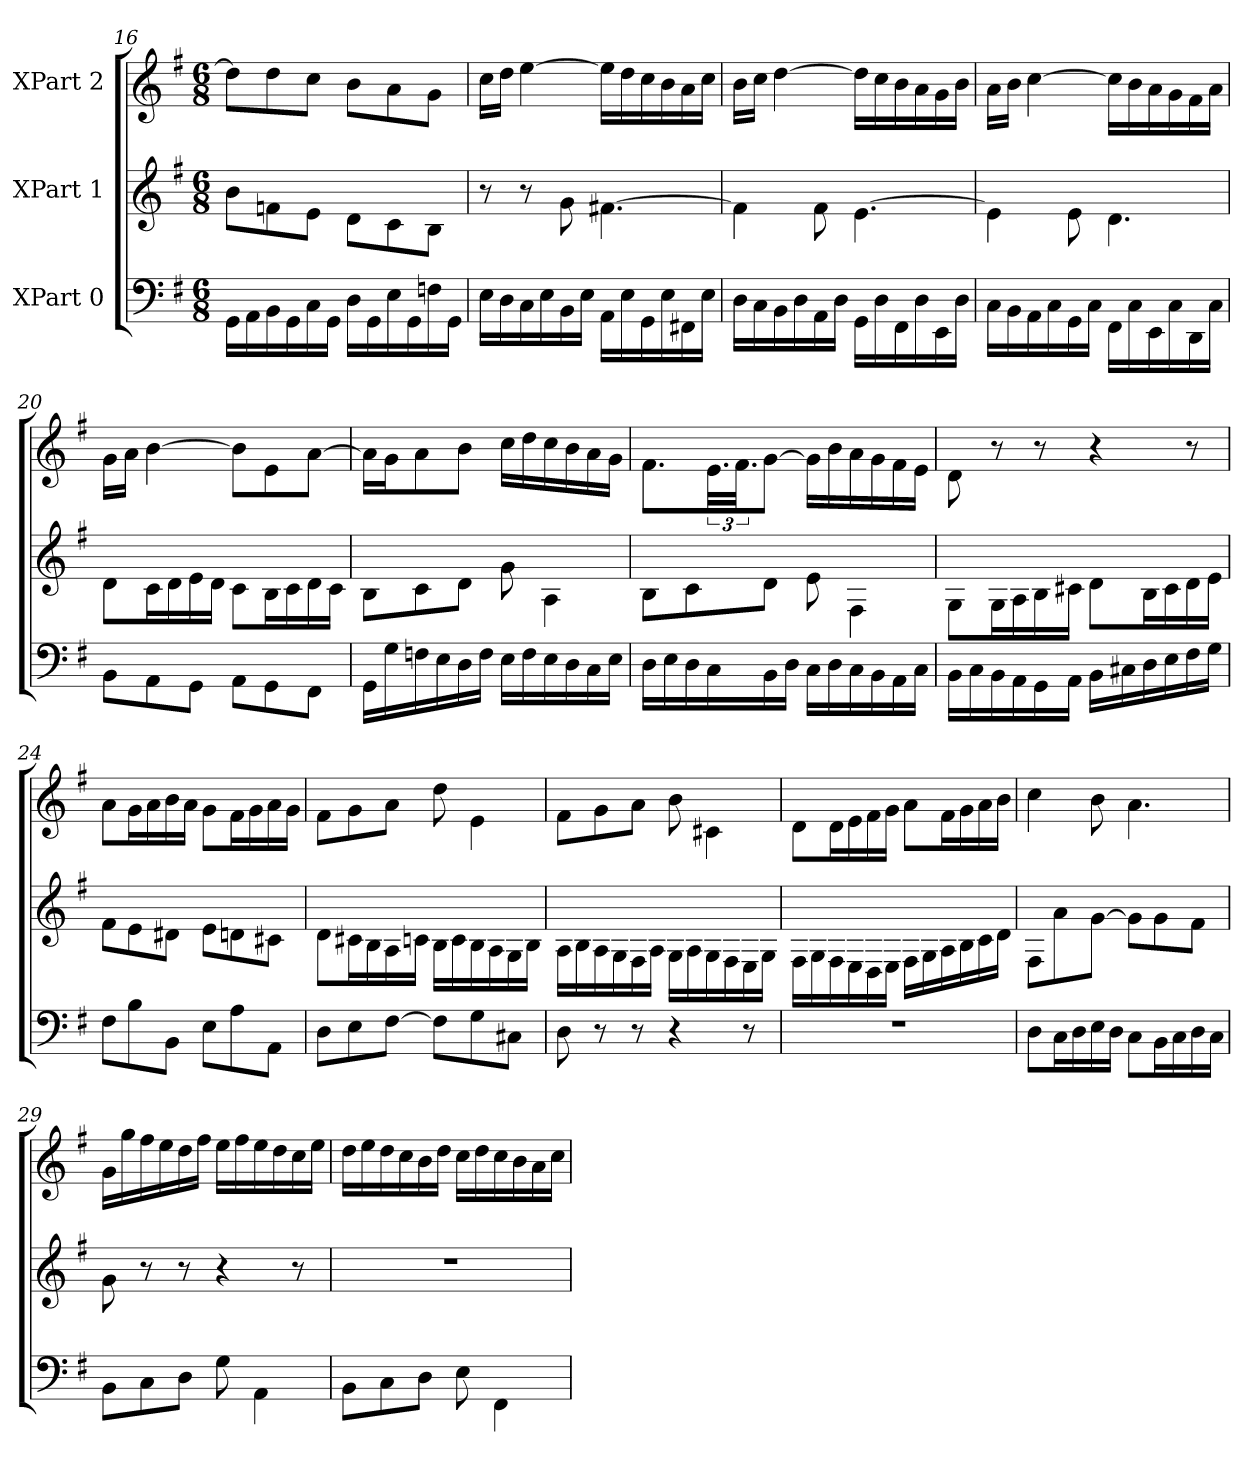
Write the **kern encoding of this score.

**kern	**kern	**kern
*part3	*part2	*part1
*staff3	*staff2	*staff1
*I"XPart 0	*I"XPart 1	*I"XPart 2
*clefF4	*clefG2	*clefG2
*k[f#]	*k[f#]	*k[f#]
*M6/8	*M6/8	*M6/8
=16	=16	=16
16GG\L	8b\L	8dd\L]
16AA\	.	.
16BB\	8fn\	8dd\
16GG\	.	.
16C\	8e\J	8cc\J
16GG\J	.	.
16D\L	8d\L	8b\L
16GG\	.	.
16E\	8c\	8a\
16GG\	.	.
16Fn\	8B\J	8g\J
16GG\J	.	.
=17	=17	=17
16E\L	8r	16cc\L
16D\	.	16dd\J
16C\	8r	[4ee\
16E\	.	.
16BB\	8g\	.
16E\J	.	.
16AA\L	[4.f#X\	16ee\L]
16E\	.	16dd\
16GG\	.	16cc\
16E\	.	16b\
16FF#X\	.	16a\
16E\J	.	16cc\J
=18	=18	=18
16D\L	4f#\]	16b\L
16C\	.	16cc\J
16BB\	.	[4dd\
16D\	.	.
16AA\	8f#\	.
16D\J	.	.
16GG\L	[4.e\	16dd\L]
16D\	.	16cc\
16FF#\	.	16b\
16D\	.	16a\
16EE\	.	16g\
16D\J	.	16b\J
=19	=19	=19
16C\L	4e\]	16a\L
16BB\	.	16b\J
16AA\	.	[4cc\
16C\	.	.
16GG\	8e\	.
16C\J	.	.
16FF#\L	4.d\	16cc\L]
16C\	.	16b\
16EE\	.	16a\
16C\	.	16g\
16DD\	.	16f#\
16C\J	.	16a\J
=20	=20	=20
8BB\L	8d\L	16g\L
.	.	16a\J
8AA\	16c\	[4b\
.	16d\	.
8GG\J	16e\	.
.	16d\J	.
8AA\L	8c\L	8b\L]
8GG\	16B\	8e\
.	16c\	.
8FF#\J	16d\	[8a\J
.	16c\J	.
=21	=21	=21
16GG\L	8B\L	16a\L]
16G\	.	16g\
16Fn\	8c\	8a\
16E\	.	.
16D\	8d\J	8b\J
16F\J	.	.
16E\L	8g\	16cc\L
16F\	.	16dd\
16E\	4A\	16cc\
16D\	.	16b\
16C\	.	16a\
16E\J	.	16g\J
=22	=22	=22
16D\L	8B\L	8.f#\L
16E\	.	.
16D\	8c\	.
16C\	.	48.e\
.	.	48.f#\
16BB\	8d\J	[8g\J
16D\J	.	.
16C\L	8e\	16g\L]
16D\	.	16b\
16C\	4F#\	16a\
16BB\	.	16g\
16AA\	.	16f#\
16C\J	.	16e\J
=23	=23	=23
16BB\L	8G\L	8d\
16C\	.	.
16BB\	16G\	8r
16AA\	16A\	.
16GG\	16B\	8r
16AA\J	16c#X\J	.
16BB\L	8d\L	4r
16C#X\	.	.
16D\	16B\	.
16E\	16c#\	.
16F#\	16d\	8r
16G\J	16e\J	.
=24	=24	=24
8F#\L	8f#\L	8a\L
8B\	8e\	16g\
.	.	16a\
8BB\J	8d#X\J	16b\
.	.	16a\J
8E\L	8e\L	8g\L
8A\	8dn\	16f#\
.	.	16g\
8AA\J	8c#X\J	16a\
.	.	16g\J
=25	=25	=25
8D\L	8d\L	8f#\L
8E\	16c#X\	8g\
.	16B\	.
[8F#\J	16A\	8a\J
.	16cn\J	.
8F#\L]	16B\L	8dd\
.	16c\	.
8G\	16B\	4e\
.	16A\	.
8C#X\J	16G\	.
.	16B\J	.
=26	=26	=26
8D\	16A\L	8f#\L
.	16B\	.
8r	16A\	8g\
.	16G\	.
8r	16F#\	8a\J
.	16A\J	.
4r	16G\L	8b\
.	16A\	.
.	16G\	4c#X\
.	16F#\	.
8r	16E\	.
.	16G\J	.
=27	=27	=27
2.r	16F#\L	8d\L
.	16G\	.
.	16F#\	16d\
.	16E\	16e\
.	16D\	16f#\
.	16E\J	16g\J
.	16F#\L	8a\L
.	16G\	.
.	16A\	16f#\
.	16B\	16g\
.	16c\	16a\
.	16d\J	16b\J
=28	=28	=28
8D\L	8F#\L	4cc\
16C\	8a\	.
16D\	.	.
16E\	[8g\J	8b\
16D\J	.	.
8C\L	8g\L]	4.a\
16BB\	8g\	.
16C\	.	.
16D\	8f#\J	.
16C\J	.	.
=29	=29	=29
8BB\L	8g\	16g\L
.	.	16gg\
8C\	8r	16ff#\
.	.	16ee\
8D\J	8r	16dd\
.	.	16ff#\J
8G\	4r	16ee\L
.	.	16ff#\
4AA\	.	16ee\
.	.	16dd\
.	8r	16cc\
.	.	16ee\J
=30	=30	=30
8BB\L	2.r	16dd\L
.	.	16ee\
8C\	.	16dd\
.	.	16cc\
8D\J	.	16b\
.	.	16dd\J
8E\	.	16cc\L
.	.	16dd\
4FF#\	.	16cc\
.	.	16b\
.	.	16a\
.	.	16cc\J
=	=	=
*-	*-	*-
